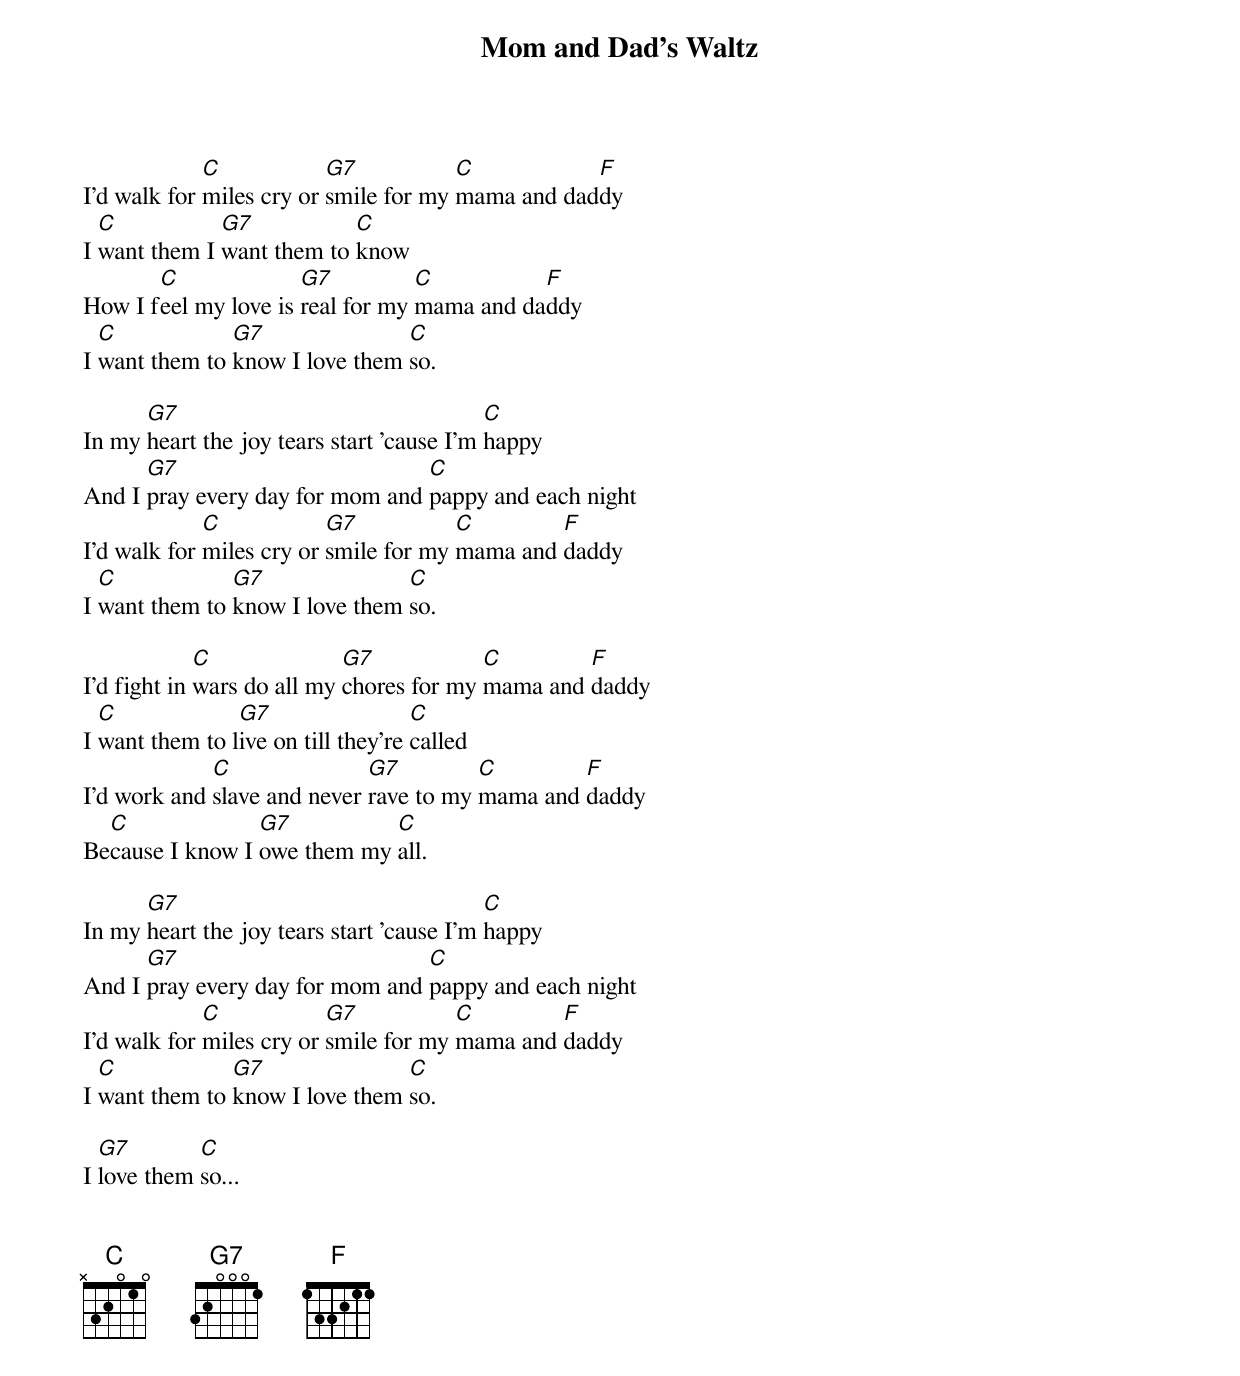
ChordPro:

{title:Mom and Dad's Waltz}

{!Start_of_part:Verse 1}
I'd walk for [C]miles cry or [G7]smile for my [C]mama and dad[F]dy
I [C]want them I [G7]want them to [C]know
How I f[C]eel my love is [G7]real for my [C]mama and da[F]ddy
I [C]want them to [G7]know I love them [C]so.
{!End_of_part}

{!Start_of_part:Chorus }
In my [G7]heart the joy tears start 'cause I'm [C]happy
And I [G7]pray every day for mom and [C]pappy and each night
I'd walk for [C]miles cry or [G7]smile for my [C]mama and [F]daddy
I [C]want them to [G7]know I love them [C]so.
{!End_of_part}

{!Start_of_part:Verse 2}
I'd fight in [C]wars do all my [G7]chores for my [C]mama and [F]daddy
I [C]want them to l[G7]ive on till they're [C]called
I'd work and [C]slave and never [G7]rave to my [C]mama and [F]daddy
Be[C]cause I know I [G7]owe them my [C]all.
{!End_of_part}

{!Start_of_part:Chorus }
In my [G7]heart the joy tears start 'cause I'm [C]happy
And I [G7]pray every day for mom and [C]pappy and each night
I'd walk for [C]miles cry or [G7]smile for my [C]mama and [F]daddy
I [C]want them to [G7]know I love them [C]so.
{!End_of_part}

{!Start_of_part}
I [G7]love them [C]so...
{!End_of_part}

{!UUID: 3C076EC5-26B9-4F49-9AF5-AB7A6F0D01F4}
{!MusicalKey: 0 1}
{!Tuning: 55 48 52 57 Instrument: Ukulele Name: Ukulele Standard (C6)}
{!FingererParameters: 0|12|3|4|1274}
{!ChordFingering: 0 0 0 3 Fingers: -1 -1 -1 0 Chord: C}
{!ChordFingering: 0 2 1 2 Fingers: -1 1 0 2 Chord: G7}
{!ChordFingering: 2 0 1 0 Fingers: 1 -1 0 -1 Chord: F}

{!LT:1|30|00|37|09|09|09|09|51|00|37|09|09|09|09|51|00|37|09|09|09|09|51|00|37|09|09|09|09|51|00|04|09|51|00|99|}
